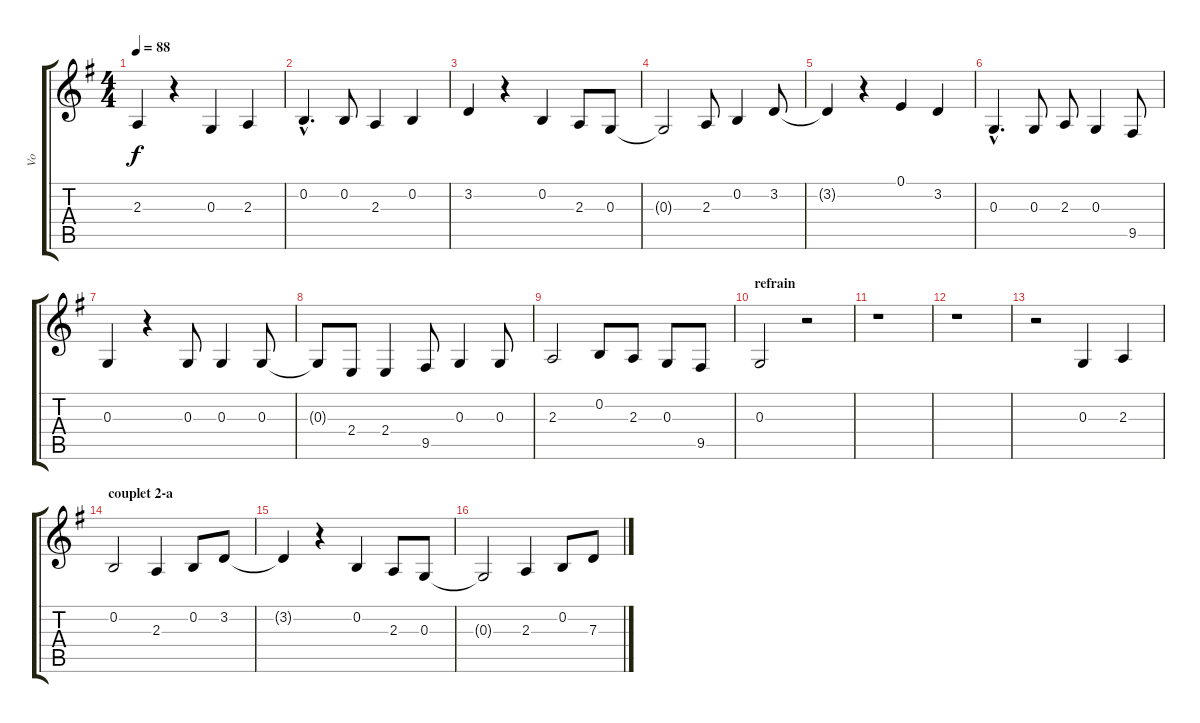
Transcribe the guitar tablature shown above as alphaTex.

\track ("Vo" "Vo") {instrument acousticgrandpiano}
\staff {score tabs}
\tuning (E4 B3 G3 D3 A2 E2) {hide}
\ts (4 4)
\tempo 88
\clef g2
\ks g
2.3.4{dy f} r.4 0.3.4 2.3.4 |
0.2{hac}.4{d} 0.2.8 2.3.4 0.2.4 |
3.2.4 r.4 0.2.4 2.3.8 0.3.8 |
0.3{t}.2 2.3.8 0.2.4 3.2.8 |
3.2{t}.4 r.4 0.1.4 3.2.4 |
0.3{hac}.4{d} 0.3.8 2.3.8 0.3.4 9.5.8 |
0.3.4 r.4 0.3.8 0.3.4 0.3.8 |
0.3{t}.8 2.4.8 2.4.4 9.5.8 0.3.4 0.3.8 |
2.3.2 0.2.8 2.3.8 0.3.8 9.5.8 |
\section ("" "refrain")
0.3.2 r.2 |
r.1 |
r.1 |
r.2 0.3.4 2.3.4 |
\section ("" "couplet 2-a")
0.2.2 2.3.4 0.2.8 3.2.8 |
3.2{t}.4 r.4 0.2.4 2.3.8 0.3.8 |
0.3{t}.2 2.3.4 0.2.8 7.3.8
